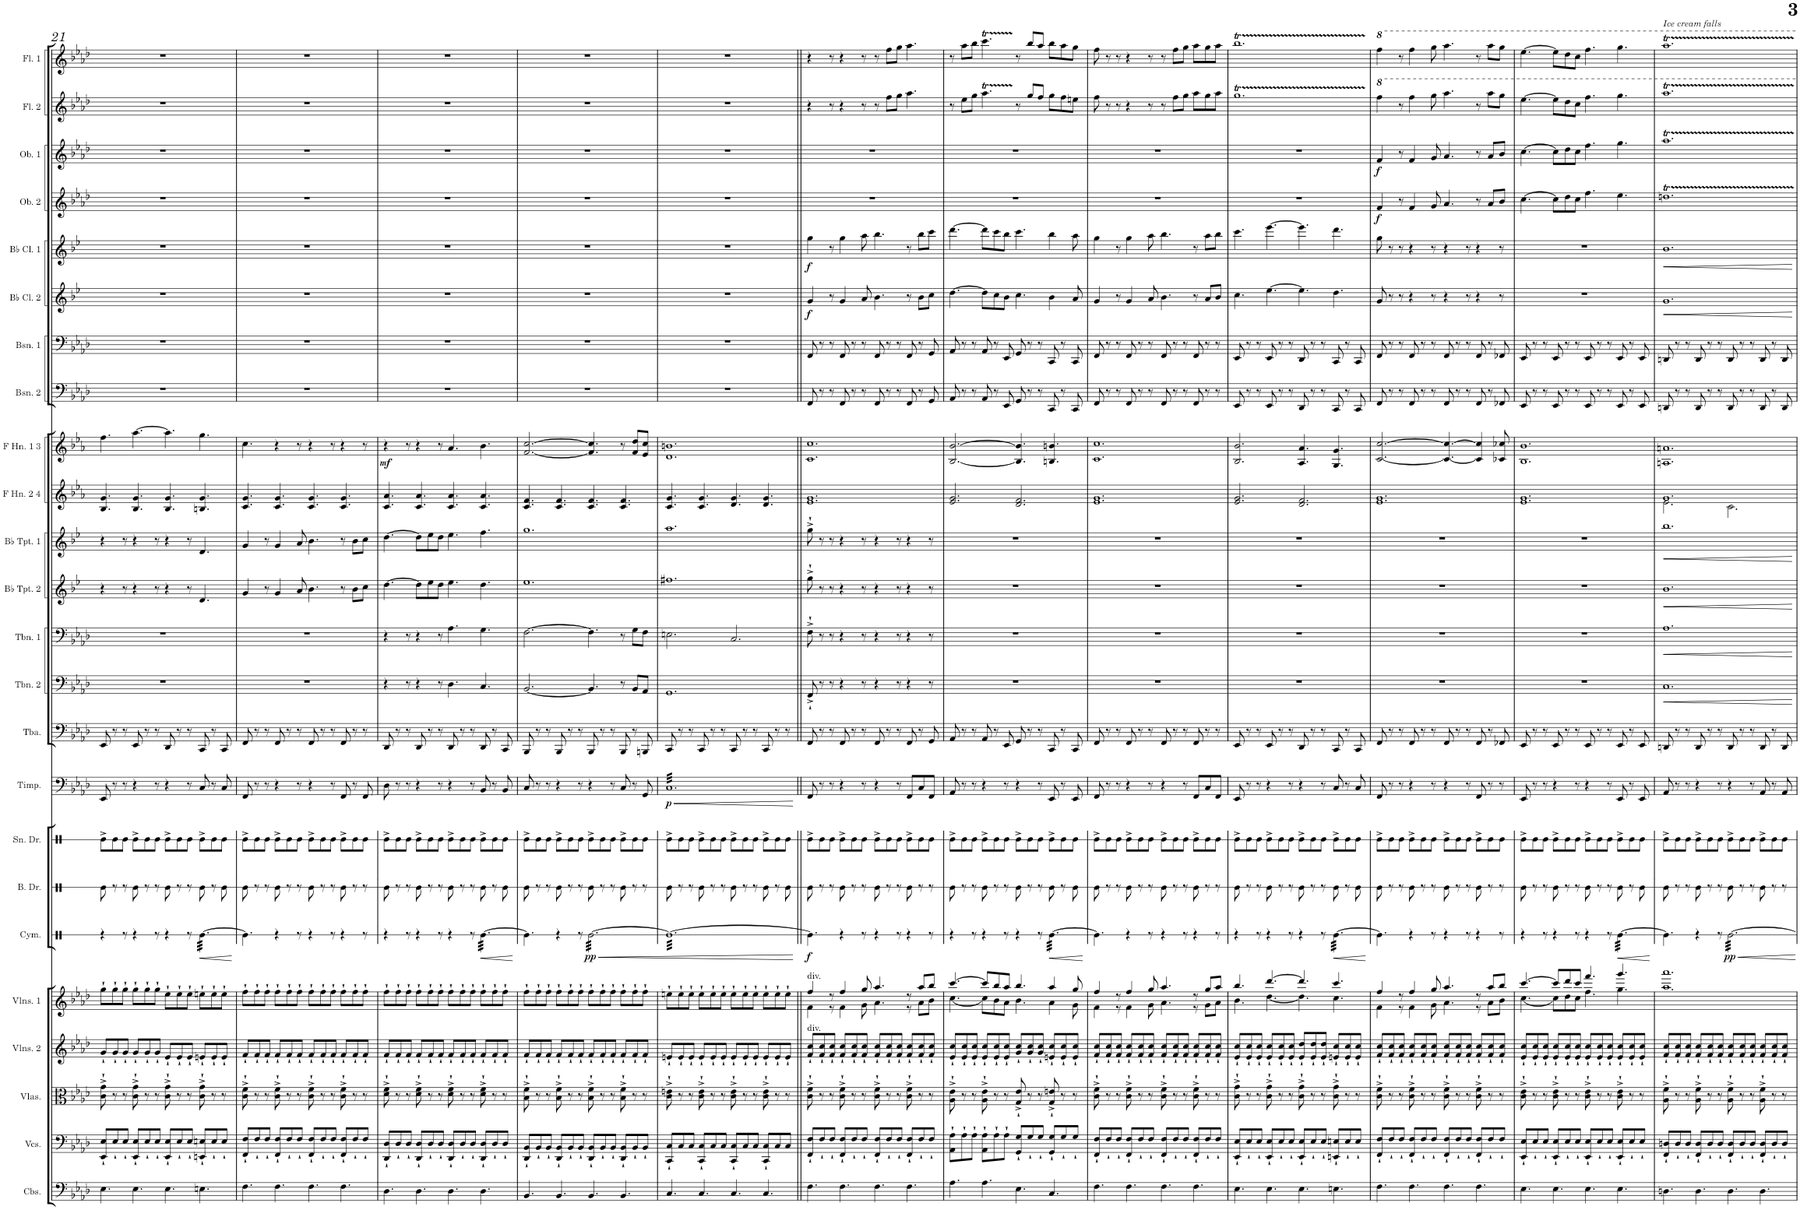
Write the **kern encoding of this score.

**kern	**kern	**kern	**kern	**kern	**kern	**dynam	**kern	**kern	**kern	**dynam	**kern	**kern	**dynam	**kern	**dynam	**kern	**dynam	**kern	**dynam	**kern	**kern	**dynam	**kern	**kern	**kern	**dynam	**kern	**dynam	**kern	**dynam	**kern	**dynam	**kern	**kern
*part24	*part23	*part22	*part21	*part20	*part19	*part19	*part18	*part17	*part16	*part16	*part15	*part14	*part14	*part13	*part13	*part12	*part12	*part11	*part11	*part10	*part9	*part9	*part8	*part7	*part6	*part6	*part5	*part5	*part4	*part4	*part3	*part3	*part2	*part1
*staff24	*staff23	*staff22	*staff21	*staff20	*staff19	*staff19	*staff18	*staff17	*staff16	*staff16	*staff15	*staff14	*staff14	*staff13	*staff13	*staff12	*staff12	*staff11	*staff11	*staff10	*staff9	*staff9	*staff8	*staff7	*staff6	*staff6	*staff5	*staff5	*staff4	*staff4	*staff3	*staff3	*staff2	*staff1
*I"Contrabasses	*I"Violoncellos	*I"Violas	*I"Violins 2	*I"Violins 1	*I"Cymbal	*	*I"Bass Drum	*I"Snare Drum	*I"Timpani	*	*I"Tuba	*I"Trombone 2	*	*I"Trombone 1	*	*I"Bb Trumpet 2	*	*I"Bb Trumpet 1	*	*I"F Horn 2 &amp; 4	*I"F Horn 1 &amp; 3	*	*I"Bassoon 2	*I"Bassoon 1	*I"Bb Clarinet 2	*	*I"Bb Clarinet 1	*	*I"Oboe 2	*	*I"Oboe 1	*	*I"Flute 2	*I"Flute 1
*I'Cbs.	*I'Vcs.	*I'Vlas.	*I'Vlns. 2	*I'Vlns. 1	*I'Cym.	*	*I'B. Dr.	*I'Sn. Dr.	*I'Timp.	*	*I'Tba.	*I'Tbn. 2	*	*I'Tbn. 1	*	*I'Bb Tpt. 2	*	*I'Bb Tpt. 1	*	*I'F Hn. 2 4	*I'F Hn. 1 3	*	*I'Bsn. 2	*I'Bsn. 1	*I'Bb Cl. 2	*	*I'Bb Cl. 1	*	*I'Ob. 2	*	*I'Ob. 1	*	*I'Fl. 2	*I'Fl. 1
!!LO:PB:g=z
*clefF4	*clefF4	*clefC3	*clefG2	*clefG2	*clefX	*	*clefX	*clefX	*clefF4	*	*clefF4	*clefF4	*	*clefF4	*	*clefG2	*	*clefG2	*	*clefG2	*clefG2	*	*clefF4	*clefF4	*clefG2	*	*clefG2	*	*clefG2	*	*clefG2	*	*clefG2	*clefG2
*Trd7c12	*	*	*	*	*	*	*	*	*	*	*	*	*	*	*	*Trd1c2	*	*Trd1c2	*	*Trd4c7	*Trd4c7	*	*	*	*Trd1c2	*	*Trd1c2	*	*	*	*	*	*	*
*k[b-e-a-d-]	*k[b-e-a-d-]	*k[b-e-a-d-]	*k[b-e-a-d-]	*k[b-e-a-d-]	*k[]	*	*k[]	*k[]	*k[b-e-a-d-]	*	*k[b-e-a-d-]	*k[b-e-a-d-]	*	*k[b-e-a-d-]	*	*k[b-e-]	*	*k[b-e-]	*	*k[b-e-a-]	*k[b-e-a-]	*	*k[b-e-a-d-]	*k[b-e-a-d-]	*k[b-e-]	*	*k[b-e-]	*	*k[b-e-a-d-]	*	*k[b-e-a-d-]	*	*k[b-e-a-d-]	*k[b-e-a-d-]
*M12/8	*M12/8	*M12/8	*M12/8	*M12/8	*M12/8	*	*M12/8	*M12/8	*M12/8	*	*M12/8	*M12/8	*	*M12/8	*	*M12/8	*	*M12/8	*	*M12/8	*M12/8	*	*M12/8	*M12/8	*M12/8	*	*M12/8	*	*M12/8	*	*M12/8	*	*M12/8	*M12/8
=21	=21	=21	=21	=21	=21	=21	=21	=21	=21	=21	=21	=21	=21	=21	=21	=21	=21	=21	=21	=21	=21	=21	=21	=21	=21	=21	=21	=21	=21	=21	=21	=21	=21	=21
4.E-\	8EE-/` 8E-/`L	8c\^` 8g\^`	8g`/L	8gg`\L	4r	.	8Re\	8Re^\L	8EE-/	.	8EE-/	1.r	.	1.r	.	4r	.	4r	.	4.B-/ 4.g/	4.ff\	.	1.r	1.r	1.r	.	1.r	.	1.r	.	1.r	.	1.r	1.r
.	8E-`/	8r	8g`/	8gg`\	.	.	8r	8Re\	8r	.	8r	.	.	.	.	.	.	.	.	.	.	.	.	.	.	.	.	.	.	.	.	.	.	.
.	8E-`/J	8r	8g`/J	8gg`\J	8r	.	8r	8Re\J	8r	.	8r	.	.	.	.	8r	.	8r	.	.	.	.	.	.	.	.	.	.	.	.	.	.	.	.
4.E-\	8EE-/` 8E-/`L	8c\^` 8g\^`	8g`/L	8gg`\L	4r	.	8Re\	8Re^\L	4r	.	8EE-/	.	.	.	.	4r	.	4r	.	4.B-/ 4.g/	[4.aa-\	.	.	.	.	.	.	.	.	.	.	.	.	.
.	8E-`/	8r	8g`/	8gg`\	.	.	8r	8Re\	.	.	8r	.	.	.	.	.	.	.	.	.	.	.	.	.	.	.	.	.	.	.	.	.	.	.
.	8E-`/J	8r	8g`/J	8gg`\J	8r	.	8r	8Re\J	8r	.	8r	.	.	.	.	8r	.	8r	.	.	.	.	.	.	.	.	.	.	.	.	.	.	.	.
4.E-\	8EE-/` 8E-/`L	8c\^` 8g\^`	8e-`/L	8ee-`\L	4r	.	8Re\	8Re^\L	4r	.	8DD-/	.	.	.	.	4r	.	4r	.	4.B-/ 4.g/	4.aa-\]	.	.	.	.	.	.	.	.	.	.	.	.	.
.	8E-`/	8r	8e-`/	8ee-`\	.	.	8r	8Re\	.	.	8r	.	.	.	.	.	.	.	.	.	.	.	.	.	.	.	.	.	.	.	.	.	.	.
.	8E-`/J	8r	8e-`/J	8ee-`\J	8r	.	8r	8Re\J	8r	.	8r	.	.	.	.	8r	.	8r	.	.	.	.	.	.	.	.	.	.	.	.	.	.	.	.
!	!	!	!	!	!	!LO:HP:b	!	!	!	!	!	!	!	!	!	!	!	!	!	!	!	!	!	!	!	!	!	!	!	!	!	!	!	!
*	*	*	*	*	*tremolo	*	*	*	*	*	*	*	*	*	*	*	*	*	*	*	*	*	*	*	*	*	*	*	*	*	*	*	*	*
4.En\	8EEn/` 8En/`L	8c\^` 8g\^`	8en`/L	8een`\L	[32Re\LLL	<	8Re\	8Re^\L	8C/	.	8CC/	.	.	.	.	4.d/	.	4.d/	.	4.Bn/ 4.g/	4.gg\	.	.	.	.	.	.	.	.	.	.	.	.	.
.	.	.	.	.	32Re\	.	.	.	.	.	.	.	.	.	.	.	.	.	.	.	.	.	.	.	.	.	.	.	.	.	.	.	.	.
.	.	.	.	.	32Re\	.	.	.	.	.	.	.	.	.	.	.	.	.	.	.	.	.	.	.	.	.	.	.	.	.	.	.	.	.
.	.	.	.	.	32Re\	.	.	.	.	.	.	.	.	.	.	.	.	.	.	.	.	.	.	.	.	.	.	.	.	.	.	.	.	.
.	8E`/	8r	8e`/	8ee`\	32Re\	.	8r	8Re\	8r	.	8r	.	.	.	.	.	.	.	.	.	.	.	.	.	.	.	.	.	.	.	.	.	.	.
.	.	.	.	.	32Re\	.	.	.	.	.	.	.	.	.	.	.	.	.	.	.	.	.	.	.	.	.	.	.	.	.	.	.	.	.
.	.	.	.	.	32Re\	.	.	.	.	.	.	.	.	.	.	.	.	.	.	.	.	.	.	.	.	.	.	.	.	.	.	.	.	.
.	.	.	.	.	32Re\	.	.	.	.	.	.	.	.	.	.	.	.	.	.	.	.	.	.	.	.	.	.	.	.	.	.	.	.	.
.	8E`/J	8r	8e`/J	8ee`\J	32Re\	.	8Re\	8Re\J	8C/	.	8CC/	.	.	.	.	.	.	.	.	.	.	.	.	.	.	.	.	.	.	.	.	.	.	.
.	.	.	.	.	32Re\	.	.	.	.	.	.	.	.	.	.	.	.	.	.	.	.	.	.	.	.	.	.	.	.	.	.	.	.	.
.	.	.	.	.	32Re\	.	.	.	.	.	.	.	.	.	.	.	.	.	.	.	.	.	.	.	.	.	.	.	.	.	.	.	.	.
.	.	.	.	.	32Re\JJJ	.	.	.	.	.	.	.	.	.	.	.	.	.	.	.	.	.	.	.	.	.	.	.	.	.	.	.	.	.
*	*	*	*	*	*Xtremolo	*	*	*	*	*	*	*	*	*	*	*	*	*	*	*	*	*	*	*	*	*	*	*	*	*	*	*	*	*
.	.	.	.	.	.	[	.	.	.	.	.	.	.	.	.	.	.	.	.	.	.	.	.	.	.	.	.	.	.	.	.	.	.	.
=22	=22	=22	=22	=22	=22	=22	=22	=22	=22	=22	=22	=22	=22	=22	=22	=22	=22	=22	=22	=22	=22	=22	=22	=22	=22	=22	=22	=22	=22	=22	=22	=22	=22	=22
4.F\	8FF/` 8F/`L	8c\^` 8f\^`	8f`/L	8ff`\L	4.Re\]	.	8Re\	8Re^\L	8FF/	.	8FF/	1.r	.	1.r	.	4g/	.	4g/	.	4.c/ 4.g/	4.cc\	.	1.r	1.r	1.r	.	1.r	.	1.r	.	1.r	.	1.r	1.r
.	8F`/	8r	8f`/	8ff`\	.	.	8r	8Re\	8r	.	8r	.	.	.	.	.	.	.	.	.	.	.	.	.	.	.	.	.	.	.	.	.	.	.
.	8F`/J	8r	8f`/J	8ff`\J	.	.	8r	8Re\J	8r	.	8r	.	.	.	.	8r	.	8r	.	.	.	.	.	.	.	.	.	.	.	.	.	.	.	.
4.F\	8FF/` 8F/`L	8c\^` 8f\^`	8f`/L	8ff`\L	4r	.	8Re\	8Re^\L	4r	.	8FF/	.	.	.	.	4g/	.	4g/	.	4.c/ 4.g/	4r	.	.	.	.	.	.	.	.	.	.	.	.	.
.	8F`/	8r	8f`/	8ff`\	.	.	8r	8Re\	.	.	8r	.	.	.	.	.	.	.	.	.	.	.	.	.	.	.	.	.	.	.	.	.	.	.
.	8F`/J	8r	8f`/J	8ff`\J	8r	.	8r	8Re\J	8r	.	8r	.	.	.	.	8a/	.	8a/	.	.	8r	.	.	.	.	.	.	.	.	.	.	.	.	.
4.F\	8FF/` 8F/`L	8c\^` 8f\^`	8f`/L	8ff`\L	4r	.	8Re\	8Re^\L	4r	.	8FF/	.	.	.	.	4.b-\	.	4.b-\	.	4.c/ 4.g/	4r	.	.	.	.	.	.	.	.	.	.	.	.	.
.	8F`/	8r	8f`/	8ff`\	.	.	8r	8Re\	.	.	8r	.	.	.	.	.	.	.	.	.	.	.	.	.	.	.	.	.	.	.	.	.	.	.
.	8F`/J	8r	8f`/J	8ff`\J	8r	.	8r	8Re\J	8r	.	8r	.	.	.	.	.	.	.	.	.	8r	.	.	.	.	.	.	.	.	.	.	.	.	.
4.F\	8FF/` 8F/`L	8c\^` 8f\^`	8f`/L	8ff`\L	4r	.	8Re\	8Re^\L	8FF/	.	8FF/	.	.	.	.	8r	.	8r	.	4.c/ 4.g/	4r	.	.	.	.	.	.	.	.	.	.	.	.	.
.	8F`/	8r	8f`/	8ff`\	.	.	8r	8Re\	8r	.	8r	.	.	.	.	8b-\L	.	8b-\L	.	.	.	.	.	.	.	.	.	.	.	.	.	.	.	.
.	8F`/J	8r	8f`/J	8ff`\J	8r	.	8r	8Re\J	8FF/	.	8r	.	.	.	.	8cc\J	.	8cc\J	.	.	8r	.	.	.	.	.	.	.	.	.	.	.	.	.
=23	=23	=23	=23	=23	=23	=23	=23	=23	=23	=23	=23	=23	=23	=23	=23	=23	=23	=23	=23	=23	=23	=23	=23	=23	=23	=23	=23	=23	=23	=23	=23	=23	=23	=23
!	!	!	!	!	!	!	!	!	!	!	!	!	!	!	!	!	!	!	!	!	!	!LO:DY:b	!	!	!	!	!	!	!	!	!	!	!	!
4.D-\	8DD-/` 8D-/`L	8d-\^` 8f\^`	8f`/L	8ff`\L	4r	.	8Re\	8Re^\L	8D-\	.	8DD-/	4r	.	4r	.	[4.dd\	.	[4.dd\	.	4.c/ 4.a-/	4r	mf	1.r	1.r	1.r	.	1.r	.	1.r	.	1.r	.	1.r	1.r
.	8D-`/	8r	8f`/	8ff`\	.	.	8r	8Re\	8r	.	8r	.	.	.	.	.	.	.	.	.	.	.	.	.	.	.	.	.	.	.	.	.	.	.
.	8D-`/J	8r	8f`/J	8ff`\J	8r	.	8r	8Re\J	8r	.	8r	8r	.	8r	.	.	.	.	.	.	8r	.	.	.	.	.	.	.	.	.	.	.	.	.
4.D-\	8DD-/` 8D-/`L	8d-\^` 8f\^`	8f`/L	8ff`\L	4r	.	8Re\	8Re^\L	4r	.	8DD-/	4r	.	4r	.	8dd\L]	.	8dd\L]	.	4.c/ 4.a-/	4r	.	.	.	.	.	.	.	.	.	.	.	.	.
.	8D-`/	8r	8f`/	8ff`\	.	.	8r	8Re\	.	.	8r	.	.	.	.	8ee-\	.	8ee-\	.	.	.	.	.	.	.	.	.	.	.	.	.	.	.	.
.	8D-`/J	8r	8f`/J	8ff`\J	8r	.	8r	8Re\J	8r	.	8r	8r	.	8r	.	8dd\J	.	8dd\J	.	.	8r	.	.	.	.	.	.	.	.	.	.	.	.	.
4.D-\	8DD-/` 8D-/`L	8d-\^` 8f\^`	8f`/L	8ff`\L	4r	.	8Re\	8Re^\L	4r	.	8DD-/	4.D-\	.	4.A-\	.	4.ee-\	.	4.ee-\	.	4.c/ 4.a-/	4.a-/	.	.	.	.	.	.	.	.	.	.	.	.	.
.	8D-`/	8r	8f`/	8ff`\	.	.	8r	8Re\	.	.	8r	.	.	.	.	.	.	.	.	.	.	.	.	.	.	.	.	.	.	.	.	.	.	.
.	8D-`/J	8r	8f`/J	8ff`\J	8r	.	8r	8Re\J	8r	.	8r	.	.	.	.	.	.	.	.	.	.	.	.	.	.	.	.	.	.	.	.	.	.	.
!	!	!	!	!	!	!LO:HP:b	!	!	!	!	!	!	!	!	!	!	!	!	!	!	!	!	!	!	!	!	!	!	!	!	!	!	!	!
*	*	*	*	*	*tremolo	*	*	*	*	*	*	*	*	*	*	*	*	*	*	*	*	*	*	*	*	*	*	*	*	*	*	*	*	*
4.D-\	8DD-/` 8D-/`L	8d-\^` 8f\^`	8f`/L	8ff`\L	[32Re\LLL	<	8Re\	8Re^\L	8BB-/	.	8DD-/	4.C/	.	4.G\	.	4.dd\	.	4.ff\	.	4.c/ 4.a-/	4.b-\	.	.	.	.	.	.	.	.	.	.	.	.	.
.	.	.	.	.	32Re\	.	.	.	.	.	.	.	.	.	.	.	.	.	.	.	.	.	.	.	.	.	.	.	.	.	.	.	.	.
.	.	.	.	.	32Re\	.	.	.	.	.	.	.	.	.	.	.	.	.	.	.	.	.	.	.	.	.	.	.	.	.	.	.	.	.
.	.	.	.	.	32Re\	.	.	.	.	.	.	.	.	.	.	.	.	.	.	.	.	.	.	.	.	.	.	.	.	.	.	.	.	.
.	8D-`/	8r	8f`/	8ff`\	32Re\	.	8r	8Re\	8r	.	8r	.	.	.	.	.	.	.	.	.	.	.	.	.	.	.	.	.	.	.	.	.	.	.
.	.	.	.	.	32Re\	.	.	.	.	.	.	.	.	.	.	.	.	.	.	.	.	.	.	.	.	.	.	.	.	.	.	.	.	.
.	.	.	.	.	32Re\	.	.	.	.	.	.	.	.	.	.	.	.	.	.	.	.	.	.	.	.	.	.	.	.	.	.	.	.	.
.	.	.	.	.	32Re\	.	.	.	.	.	.	.	.	.	.	.	.	.	.	.	.	.	.	.	.	.	.	.	.	.	.	.	.	.
.	8D-`/J	8r	8f`/J	8ff`\J	32Re\	.	8Re\	8Re\J	8BB-/	.	8CC/	.	.	.	.	.	.	.	.	.	.	.	.	.	.	.	.	.	.	.	.	.	.	.
.	.	.	.	.	32Re\	.	.	.	.	.	.	.	.	.	.	.	.	.	.	.	.	.	.	.	.	.	.	.	.	.	.	.	.	.
.	.	.	.	.	32Re\	.	.	.	.	.	.	.	.	.	.	.	.	.	.	.	.	.	.	.	.	.	.	.	.	.	.	.	.	.
.	.	.	.	.	32Re\JJJ	.	.	.	.	.	.	.	.	.	.	.	.	.	.	.	.	.	.	.	.	.	.	.	.	.	.	.	.	.
*	*	*	*	*	*Xtremolo	*	*	*	*	*	*	*	*	*	*	*	*	*	*	*	*	*	*	*	*	*	*	*	*	*	*	*	*	*
.	.	.	.	.	.	[	.	.	.	.	.	.	.	.	.	.	.	.	.	.	.	.	.	.	.	.	.	.	.	.	.	.	.	.
=24	=24	=24	=24	=24	=24	=24	=24	=24	=24	=24	=24	=24	=24	=24	=24	=24	=24	=24	=24	=24	=24	=24	=24	=24	=24	=24	=24	=24	=24	=24	=24	=24	=24	=24
4.BB-/	8DD-/` 8BB-/`L	8B-\^` 8f\^`	8f`/L	8ff`\L	4.Re\]	.	8Re\	8Re^\L	8C/	.	8BBB-/	[2.BB-/	.	[2.F\	.	1.ee-	.	1.gg	.	4.c/ 4.f/	[2.f/ [2.cc/	.	1.r	1.r	1.r	.	1.r	.	1.r	.	1.r	.	1.r	1.r
.	8BB-`/	8r	8f`/	8ff`\	.	.	8r	8Re\	8r	.	8r	.	.	.	.	.	.	.	.	.	.	.	.	.	.	.	.	.	.	.	.	.	.	.
.	8BB-`/J	8r	8f`/J	8ff`\J	.	.	8r	8Re\J	8r	.	8r	.	.	.	.	.	.	.	.	.	.	.	.	.	.	.	.	.	.	.	.	.	.	.
4.BB-/	8DD-/` 8BB-/`L	8B-\^` 8f\^`	8f`/L	8ff`\L	4r	.	8Re\	8Re^\L	4r	.	8BBB-/	.	.	.	.	.	.	.	.	4.c/ 4.f/	.	.	.	.	.	.	.	.	.	.	.	.	.	.
.	8BB-`/	8r	8f`/	8ff`\	.	.	8r	8Re\	.	.	8r	.	.	.	.	.	.	.	.	.	.	.	.	.	.	.	.	.	.	.	.	.	.	.
.	8BB-`/J	8r	8f`/J	8ff`\J	8r	.	8r	8Re\J	8r	.	8r	.	.	.	.	.	.	.	.	.	.	.	.	.	.	.	.	.	.	.	.	.	.	.
!	!	!	!	!	!	!LO:HP:b	!	!	!	!	!	!	!	!	!	!	!	!	!	!	!	!	!	!	!	!	!	!	!	!	!	!	!	!
!	!	!	!	!	!	!LO:DY:n=1:b	!	!	!	!	!	!	!	!	!	!	!	!	!	!	!	!	!	!	!	!	!	!	!	!	!	!	!	!
*	*	*	*	*	*tremolo	*	*	*	*	*	*	*	*	*	*	*	*	*	*	*	*	*	*	*	*	*	*	*	*	*	*	*	*	*
4.BB-/	8DD-/` 8BB-/`L	8B-\^` 8f\^`	8f`/L	8ff`\L	[32Re\LLL	< pp	8Re\	8Re^\L	4r	.	8BBB-/	4.BB-/]	.	4.F\]	.	.	.	.	.	4.c/ 4.f/	4.f/] 4.cc/]	.	.	.	.	.	.	.	.	.	.	.	.	.
.	.	.	.	.	32Re\	.	.	.	.	.	.	.	.	.	.	.	.	.	.	.	.	.	.	.	.	.	.	.	.	.	.	.	.	.
.	.	.	.	.	32Re\	.	.	.	.	.	.	.	.	.	.	.	.	.	.	.	.	.	.	.	.	.	.	.	.	.	.	.	.	.
.	.	.	.	.	32Re\	.	.	.	.	.	.	.	.	.	.	.	.	.	.	.	.	.	.	.	.	.	.	.	.	.	.	.	.	.
.	8BB-`/	8r	8f`/	8ff`\	32Re\	.	8r	8Re\	.	.	8r	.	.	.	.	.	.	.	.	.	.	.	.	.	.	.	.	.	.	.	.	.	.	.
.	.	.	.	.	32Re\	.	.	.	.	.	.	.	.	.	.	.	.	.	.	.	.	.	.	.	.	.	.	.	.	.	.	.	.	.
.	.	.	.	.	32Re\	.	.	.	.	.	.	.	.	.	.	.	.	.	.	.	.	.	.	.	.	.	.	.	.	.	.	.	.	.
.	.	.	.	.	32Re\	.	.	.	.	.	.	.	.	.	.	.	.	.	.	.	.	.	.	.	.	.	.	.	.	.	.	.	.	.
.	8BB-`/J	8r	8f`/J	8ff`\J	32Re\	.	8r	8Re\J	8r	.	8r	.	.	.	.	.	.	.	.	.	.	.	.	.	.	.	.	.	.	.	.	.	.	.
.	.	.	.	.	32Re\	.	.	.	.	.	.	.	.	.	.	.	.	.	.	.	.	.	.	.	.	.	.	.	.	.	.	.	.	.
.	.	.	.	.	32Re\	.	.	.	.	.	.	.	.	.	.	.	.	.	.	.	.	.	.	.	.	.	.	.	.	.	.	.	.	.
.	.	.	.	.	32Re\	.	.	.	.	.	.	.	.	.	.	.	.	.	.	.	.	.	.	.	.	.	.	.	.	.	.	.	.	.
4.BB-/	8DD-/` 8BB-/`L	8B-\^` 8f\^`	8f`/L	8ff`\L	32Re\	.	8Re\	8Re^\L	8C/	.	8BBB-/	8r	.	8r	.	.	.	.	.	4.c/ 4.f/	8r	.	.	.	.	.	.	.	.	.	.	.	.	.
.	.	.	.	.	32Re\	.	.	.	.	.	.	.	.	.	.	.	.	.	.	.	.	.	.	.	.	.	.	.	.	.	.	.	.	.
.	.	.	.	.	32Re\	.	.	.	.	.	.	.	.	.	.	.	.	.	.	.	.	.	.	.	.	.	.	.	.	.	.	.	.	.
.	.	.	.	.	32Re\	.	.	.	.	.	.	.	.	.	.	.	.	.	.	.	.	.	.	.	.	.	.	.	.	.	.	.	.	.
.	8BB-`/	8r	8f`/	8ff`\	32Re\	.	8r	8Re\	8r	.	8r	8BB-/L	.	8G\L	.	.	.	.	.	.	8f/ 8dd/L	.	.	.	.	.	.	.	.	.	.	.	.	.
.	.	.	.	.	32Re\	.	.	.	.	.	.	.	.	.	.	.	.	.	.	.	.	.	.	.	.	.	.	.	.	.	.	.	.	.
.	.	.	.	.	32Re\	.	.	.	.	.	.	.	.	.	.	.	.	.	.	.	.	.	.	.	.	.	.	.	.	.	.	.	.	.
.	.	.	.	.	32Re\	.	.	.	.	.	.	.	.	.	.	.	.	.	.	.	.	.	.	.	.	.	.	.	.	.	.	.	.	.
.	8BB-`/J	8r	8f`/J	8ff`\J	32Re\	.	8r	8Re\J	8GG/	.	8BBBn/	8AA-/J	.	8F\J	.	.	.	.	.	.	8e-/ 8cc/J	.	.	.	.	.	.	.	.	.	.	.	.	.
.	.	.	.	.	32Re\	.	.	.	.	.	.	.	.	.	.	.	.	.	.	.	.	.	.	.	.	.	.	.	.	.	.	.	.	.
.	.	.	.	.	32Re\	.	.	.	.	.	.	.	.	.	.	.	.	.	.	.	.	.	.	.	.	.	.	.	.	.	.	.	.	.
.	.	.	.	.	32Re\JJJ	.	.	.	.	.	.	.	.	.	.	.	.	.	.	.	.	.	.	.	.	.	.	.	.	.	.	.	.	.
=25	=25	=25	=25	=25	=25	=25	=25	=25	=25	=25	=25	=25	=25	=25	=25	=25	=25	=25	=25	=25	=25	=25	=25	=25	=25	=25	=25	=25	=25	=25	=25	=25	=25	=25
!	!	!	!	!	!	!	!	!	!	!LO:HP:b	!	!	!	!	!	!	!	!	!	!	!	!	!	!	!	!	!	!	!	!	!	!	!	!
!	!	!	!	!	!	!	!	!	!	!LO:DY:n=1:b	!	!	!	!	!	!	!	!	!	!	!	!	!	!	!	!	!	!	!	!	!	!	!	!
*	*	*	*	*	*	*	*	*	*tremolo	*	*	*	*	*	*	*	*	*	*	*	*	*	*	*	*	*	*	*	*	*	*	*	*	*
4.C/	8CC/` 8C/`L	8c\^` 8en\^`	8en`/L	8een`\L	32ReLLL	.	8Re\	8Re^\L	32CLLL	< p	8CC/	1.GG	.	2.En\	.	1.ff#X	.	1.aa	.	4.c/ 4.g/	1.d 1.bn	.	1.r	1.r	1.r	.	1.r	.	1.r	.	1.r	.	1.r	1.r
.	.	.	.	.	32Re	.	.	.	32C	.	.	.	.	.	.	.	.	.	.	.	.	.	.	.	.	.	.	.	.	.	.	.	.	.
.	.	.	.	.	32Re	.	.	.	32C	.	.	.	.	.	.	.	.	.	.	.	.	.	.	.	.	.	.	.	.	.	.	.	.	.
.	.	.	.	.	32Re	.	.	.	32C	.	.	.	.	.	.	.	.	.	.	.	.	.	.	.	.	.	.	.	.	.	.	.	.	.
.	8C/	8r	8e`/	8ee`\	32Re	.	8r	8Re\	32C	.	8r	.	.	.	.	.	.	.	.	.	.	.	.	.	.	.	.	.	.	.	.	.	.	.
.	.	.	.	.	32Re	.	.	.	32C	.	.	.	.	.	.	.	.	.	.	.	.	.	.	.	.	.	.	.	.	.	.	.	.	.
.	.	.	.	.	32Re	.	.	.	32C	.	.	.	.	.	.	.	.	.	.	.	.	.	.	.	.	.	.	.	.	.	.	.	.	.
.	.	.	.	.	32Re	.	.	.	32C	.	.	.	.	.	.	.	.	.	.	.	.	.	.	.	.	.	.	.	.	.	.	.	.	.
.	8C/J	8r	8e`/J	8ee`\J	32Re	.	8r	8Re\J	32C	.	8r	.	.	.	.	.	.	.	.	.	.	.	.	.	.	.	.	.	.	.	.	.	.	.
.	.	.	.	.	32Re	.	.	.	32C	.	.	.	.	.	.	.	.	.	.	.	.	.	.	.	.	.	.	.	.	.	.	.	.	.
.	.	.	.	.	32Re	.	.	.	32C	.	.	.	.	.	.	.	.	.	.	.	.	.	.	.	.	.	.	.	.	.	.	.	.	.
.	.	.	.	.	32Re	.	.	.	32C	.	.	.	.	.	.	.	.	.	.	.	.	.	.	.	.	.	.	.	.	.	.	.	.	.
4.C/	8CC/` 8C/`L	8c\^` 8e\^`	8e`/L	8ee`\L	32Re	.	8Re\	8Re^\L	32C	.	8CC/	.	.	.	.	.	.	.	.	4.c/ 4.g/	.	.	.	.	.	.	.	.	.	.	.	.	.	.
.	.	.	.	.	32Re	.	.	.	32C	.	.	.	.	.	.	.	.	.	.	.	.	.	.	.	.	.	.	.	.	.	.	.	.	.
.	.	.	.	.	32Re	.	.	.	32C	.	.	.	.	.	.	.	.	.	.	.	.	.	.	.	.	.	.	.	.	.	.	.	.	.
.	.	.	.	.	32Re	.	.	.	32C	.	.	.	.	.	.	.	.	.	.	.	.	.	.	.	.	.	.	.	.	.	.	.	.	.
.	8C/	8r	8e`/	8ee`\	32Re	.	8r	8Re\	32C	.	8r	.	.	.	.	.	.	.	.	.	.	.	.	.	.	.	.	.	.	.	.	.	.	.
.	.	.	.	.	32Re	.	.	.	32C	.	.	.	.	.	.	.	.	.	.	.	.	.	.	.	.	.	.	.	.	.	.	.	.	.
.	.	.	.	.	32Re	.	.	.	32C	.	.	.	.	.	.	.	.	.	.	.	.	.	.	.	.	.	.	.	.	.	.	.	.	.
.	.	.	.	.	32Re	.	.	.	32C	.	.	.	.	.	.	.	.	.	.	.	.	.	.	.	.	.	.	.	.	.	.	.	.	.
.	8C/J	8r	8e`/J	8ee`\J	32Re	.	8r	8Re\J	32C	.	8r	.	.	.	.	.	.	.	.	.	.	.	.	.	.	.	.	.	.	.	.	.	.	.
.	.	.	.	.	32Re	.	.	.	32C	.	.	.	.	.	.	.	.	.	.	.	.	.	.	.	.	.	.	.	.	.	.	.	.	.
.	.	.	.	.	32Re	.	.	.	32C	.	.	.	.	.	.	.	.	.	.	.	.	.	.	.	.	.	.	.	.	.	.	.	.	.
.	.	.	.	.	32Re	.	.	.	32C	.	.	.	.	.	.	.	.	.	.	.	.	.	.	.	.	.	.	.	.	.	.	.	.	.
4.C/	8CC/` 8C/`L	8c\^` 8e\^`	8e`/L	8ee`\L	32Re	.	8Re\	8Re^\L	32C	.	8CC/	.	.	2.C/	.	.	.	.	.	4.d/ 4.g/	.	.	.	.	.	.	.	.	.	.	.	.	.	.
.	.	.	.	.	32Re	.	.	.	32C	.	.	.	.	.	.	.	.	.	.	.	.	.	.	.	.	.	.	.	.	.	.	.	.	.
.	.	.	.	.	32Re	.	.	.	32C	.	.	.	.	.	.	.	.	.	.	.	.	.	.	.	.	.	.	.	.	.	.	.	.	.
.	.	.	.	.	32Re	.	.	.	32C	.	.	.	.	.	.	.	.	.	.	.	.	.	.	.	.	.	.	.	.	.	.	.	.	.
.	8C/	8r	8e`/	8ee`\	32Re	.	8r	8Re\	32C	.	8r	.	.	.	.	.	.	.	.	.	.	.	.	.	.	.	.	.	.	.	.	.	.	.
.	.	.	.	.	32Re	.	.	.	32C	.	.	.	.	.	.	.	.	.	.	.	.	.	.	.	.	.	.	.	.	.	.	.	.	.
.	.	.	.	.	32Re	.	.	.	32C	.	.	.	.	.	.	.	.	.	.	.	.	.	.	.	.	.	.	.	.	.	.	.	.	.
.	.	.	.	.	32Re	.	.	.	32C	.	.	.	.	.	.	.	.	.	.	.	.	.	.	.	.	.	.	.	.	.	.	.	.	.
.	8C/J	8r	8e`/J	8ee`\J	32Re	.	8r	8Re\J	32C	.	8r	.	.	.	.	.	.	.	.	.	.	.	.	.	.	.	.	.	.	.	.	.	.	.
.	.	.	.	.	32Re	.	.	.	32C	.	.	.	.	.	.	.	.	.	.	.	.	.	.	.	.	.	.	.	.	.	.	.	.	.
.	.	.	.	.	32Re	.	.	.	32C	.	.	.	.	.	.	.	.	.	.	.	.	.	.	.	.	.	.	.	.	.	.	.	.	.
.	.	.	.	.	32Re	.	.	.	32C	.	.	.	.	.	.	.	.	.	.	.	.	.	.	.	.	.	.	.	.	.	.	.	.	.
4.C/	8CC/` 8C/`L	8c\^` 8e\^`	8e`/L	8ee`\L	32Re	.	8Re\	8Re^\L	32C	.	8CC/	.	.	.	.	.	.	.	.	4.d/ 4.g/	.	.	.	.	.	.	.	.	.	.	.	.	.	.
.	.	.	.	.	32Re	.	.	.	32C	.	.	.	.	.	.	.	.	.	.	.	.	.	.	.	.	.	.	.	.	.	.	.	.	.
.	.	.	.	.	32Re	.	.	.	32C	.	.	.	.	.	.	.	.	.	.	.	.	.	.	.	.	.	.	.	.	.	.	.	.	.
.	.	.	.	.	32Re	.	.	.	32C	.	.	.	.	.	.	.	.	.	.	.	.	.	.	.	.	.	.	.	.	.	.	.	.	.
.	8C/	8r	8e`/	8ee`\	32Re	.	8r	8Re\	32C	.	8r	.	.	.	.	.	.	.	.	.	.	.	.	.	.	.	.	.	.	.	.	.	.	.
.	.	.	.	.	32Re	.	.	.	32C	.	.	.	.	.	.	.	.	.	.	.	.	.	.	.	.	.	.	.	.	.	.	.	.	.
.	.	.	.	.	32Re	.	.	.	32C	.	.	.	.	.	.	.	.	.	.	.	.	.	.	.	.	.	.	.	.	.	.	.	.	.
.	.	.	.	.	32Re	.	.	.	32C	.	.	.	.	.	.	.	.	.	.	.	.	.	.	.	.	.	.	.	.	.	.	.	.	.
.	8C/J	8r	8e`/J	8ee`\J	32Re	.	8Re\	8Re\J	32C	.	8r	.	.	.	.	.	.	.	.	.	.	.	.	.	.	.	.	.	.	.	.	.	.	.
.	.	.	.	.	32Re	.	.	.	32C	.	.	.	.	.	.	.	.	.	.	.	.	.	.	.	.	.	.	.	.	.	.	.	.	.
.	.	.	.	.	32Re	.	.	.	32C	.	.	.	.	.	.	.	.	.	.	.	.	.	.	.	.	.	.	.	.	.	.	.	.	.
.	.	.	.	.	32ReJJJ	.	.	.	32CJJJ	.	.	.	.	.	.	.	.	.	.	.	.	.	.	.	.	.	.	.	.	.	.	.	.	.
*	*	*	*	*	*	*	*	*	*Xtremolo	*	*	*	*	*	*	*	*	*	*	*	*	*	*	*	*	*	*	*	*	*	*	*	*	*
*	*	*	*	*	*Xtremolo	*	*	*	*	*	*	*	*	*	*	*	*	*	*	*	*	*	*	*	*	*	*	*	*	*	*	*	*	*
.	.	.	.	.	.	[	.	.	.	[	.	.	.	.	.	.	.	.	.	.	.	.	.	.	.	.	.	.	.	.	.	.	.	.
=26||	=26||	=26||	=26||	=26||	=26||	=26||	=26||	=26||	=26||	=26||	=26||	=26||	=26||	=26||	=26||	=26||	=26||	=26||	=26||	=26||	=26||	=26||	=26||	=26||	=26||	=26||	=26||	=26||	=26||	=26||	=26||	=26||	=26||	=26||
*	*	*	*	*^	*	*	*	*	*	*	*	*	*	*	*	*	*	*	*	*	*	*	*	*	*	*	*	*	*	*	*	*	*	*
!	!	!	!	!LO:TX:a:t=div.	!	!	!	!	!	!	!	!	!	!	!	!	!	!	!	!	!	!	!	!	!	!	!	!	!	!	!	!	!	!	!
!	!	!	!LO:TX:a:t=div.	!	!	!	!	!	!	!	!	!	!	!	!	!	!	!	!	!	!	!	!	!	!	!	!	!	!	!	!	!	!	!	!
!	!	!	!	!	!	!	!LO:DY:b	!	!	!	!	!	!	!	!	!	!	!	!	!	!	!	!	!	!	!	!LO:DY:b	!	!LO:DY:b	!	!	!	!	!	!
4.F\	8FF/` 8F/`L	8c\^` 8f\^`	8f/` 8cc/`L	4ff/	4f\	4.Re\]	f	8Re\	8Re^\L	8FF/	.	8FF/	8FF^`/	.	8F^`\	.	8gg^`\	.	8gg^`\	.	1.e- 1.g	1.c 1.cc	.	8FF/	8FF/	4g/	f	4gg\	f	1.r	.	1.r	.	4r	4r
.	8F`/	8r	8f/` 8cc/`	.	.	.	.	8r	8Re\	8r	.	8r	8r	.	8r	.	8r	.	8r	.	.	.	.	8r	8r	.	.	.	.	.	.	.	.	.	.
.	8F`/J	8r	8f/` 8cc/`J	8r	8r	.	.	8r	8Re\J	8r	.	8r	8r	.	8r	.	8r	.	8r	.	.	.	.	8r	8r	8r	.	8r	.	.	.	.	.	8r	8r
4.F\	8FF/` 8F/`L	8c\^` 8f\^`	8f/` 8cc/`L	4ff/	4f\	4r	.	8Re\	8Re^\L	4r	.	8FF/	4r	.	4r	.	4r	.	4r	.	.	.	.	8FF/	8FF/	4g/	.	4gg\	.	.	.	.	.	4r	4r
.	8F`/	8r	8f/` 8cc/`	.	.	.	.	8r	8Re\	.	.	8r	.	.	.	.	.	.	.	.	.	.	.	8r	8r	.	.	.	.	.	.	.	.	.	.
.	8F`/J	8r	8f/` 8cc/`J	8gg/	8g\	8r	.	8r	8Re\J	8r	.	8r	8r	.	8r	.	8r	.	8r	.	.	.	.	8r	8r	8a/	.	8aa\	.	.	.	.	.	8r	8r
4.F\	8FF/` 8F/`L	8c\^` 8f\^`	8f/` 8cc/`L	4.aa-/	4.a-\	4r	.	8Re\	8Re^\L	4r	.	8FF/	4r	.	4r	.	4r	.	4r	.	.	.	.	8FF/	8FF/	4.b-\	.	4.bb-\	.	.	.	.	.	8r	8r
.	8F`/	8r	8f/` 8cc/`	.	.	.	.	8r	8Re\	.	.	8r	.	.	.	.	.	.	.	.	.	.	.	8r	8r	.	.	.	.	.	.	.	.	8ff\L	8ff\L
.	8F`/J	8r	8f/` 8cc/`J	.	.	8r	.	8r	8Re\J	8r	.	8r	8r	.	8r	.	8r	.	8r	.	.	.	.	8r	8r	.	.	.	.	.	.	.	.	8gg\J	8gg\J
4.F\	8FF/` 8F/`L	8c\^` 8f\^`	8f/` 8cc/`L	8r	8r	4r	.	8Re\	8Re^\L	8FF/L	.	8FF/	4r	.	4r	.	4r	.	4r	.	.	.	.	8FF/	8FF/	8r	.	8r	.	.	.	.	.	4.aa-\	4.aa-\
.	8F`/	8r	8f/` 8cc/`	8aa-/L	8a-\L	.	.	8r	8Re\	8C/	.	8r	.	.	.	.	.	.	.	.	.	.	.	8r	8r	8b-\L	.	8bb-\L	.	.	.	.	.	.	.
.	8F`/J	8r	8f/` 8cc/`J	8bb-/J	8b-\J	8r	.	8r	8Re\J	8FF/J	.	8GG/	8r	.	8r	.	8r	.	8r	.	.	.	.	8GG/	8GG/	8cc\J	.	8ccc\J	.	.	.	.	.	.	.
=27	=27	=27	=27	=27	=27	=27	=27	=27	=27	=27	=27	=27	=27	=27	=27	=27	=27	=27	=27	=27	=27	=27	=27	=27	=27	=27	=27	=27	=27	=27	=27	=27	=27	=27	=27
4.A-\	8AA-\` 8A-\`L	8A-\^` 8e-\^`	8e-/` 8cc/`L	[4.ccc/	[4.cc\	4r	.	8Re\	8Re^\L	8AA-/	.	8AA-/	1.r	.	1.r	.	1.r	.	1.r	.	2.e-/ 2.g/	[2.B-/ [2.b-/	.	8AA-/	8AA-/	[4.dd\	.	[4.ddd\	.	1.r	.	1.r	.	8r	8r
.	8A-`\	8r	8e-/` 8cc/`	.	.	.	.	8r	8Re\	8r	.	8r	.	.	.	.	.	.	.	.	.	.	.	8r	8r	.	.	.	.	.	.	.	.	8ee-\L	8aa-\L
.	8A-`\J	8r	8e-/` 8cc/`J	.	.	8r	.	8r	8Re\J	8r	.	8r	.	.	.	.	.	.	.	.	.	.	.	8r	8r	.	.	.	.	.	.	.	.	8gg\J	8bb-\J
4.A-\	8AA-\` 8A-\`L	8A-\^` 8e-\^`	8e-/` 8cc/`L	8ccc/L]	8cc\L]	4r	.	8Re\	8Re^\L	4r	.	8AA-/	.	.	.	.	.	.	.	.	.	.	.	8AA-/	8AA-/	8dd\L]	.	8ddd\L]	.	.	.	.	.	4.aa-T\	4.ccct\
.	8A-`\	8r	8e-/` 8cc/`	8bb-/	8b-\	.	.	8r	8Re\	.	.	8r	.	.	.	.	.	.	.	.	.	.	.	8r	8r	8cc\	.	8ccc\	.	.	.	.	.	.	.
.	8A-`\J	8r	8e-/` 8cc/`J	8aa-/J	8a-\J	8r	.	8r	8Re\J	8r	.	8EE-/	.	.	.	.	.	.	.	.	.	.	.	8EE-/	8EE-/	8b-\J	.	8bb-\J	.	.	.	.	.	.	.
4.E-\	8GG/` 8G/`L	8G/^` 8e-/^`	8g/` 8cc/`L	4.bb-/	4.b-\	4r	.	8Re\	8Re^\L	4r	.	8GG/	.	.	.	.	.	.	.	.	2.d/ 2.f/	4.B-/] 4.b-/]	.	8GG/	8GG/	4.cc\	.	4.ccc\	.	.	.	.	.	8r	8r
.	8G`/	8r	8g/` 8cc/`	.	.	.	.	8r	8Re\	.	.	8r	.	.	.	.	.	.	.	.	.	.	.	8r	8r	.	.	.	.	.	.	.	.	8gg/L	8bb-/L
.	8G`/J	8r	8g/` 8cc/`J	.	.	8r	.	8r	8Re\J	8r	.	8r	.	.	.	.	.	.	.	.	.	.	.	8r	8r	.	.	.	.	.	.	.	.	8ff/J	8aa-/J
!	!	!	!	!	!	!	!LO:HP:b	!	!	!	!	!	!	!	!	!	!	!	!	!	!	!	!	!	!	!	!	!	!	!	!	!	!	!	!
*	*	*	*	*	*	*tremolo	*	*	*	*	*	*	*	*	*	*	*	*	*	*	*	*	*	*	*	*	*	*	*	*	*	*	*	*	*
4.C/	8GG/` 8G/`L	8G/^` 8en/^`	8en/` 8cc/`L	4aa-/	4a-\	[32Re\LLL	<	8Re\	8Re^\L	8EE-/	.	8CC/	.	.	.	.	.	.	.	.	.	4.Bn/ 4.bn/	.	8CC/	8CC/	4b-\	.	4bb-\	.	.	.	.	.	8gg\L	8bb-\L
.	.	.	.	.	.	32Re\	.	.	.	.	.	.	.	.	.	.	.	.	.	.	.	.	.	.	.	.	.	.	.	.	.	.	.	.	.
.	.	.	.	.	.	32Re\	.	.	.	.	.	.	.	.	.	.	.	.	.	.	.	.	.	.	.	.	.	.	.	.	.	.	.	.	.
.	.	.	.	.	.	32Re\	.	.	.	.	.	.	.	.	.	.	.	.	.	.	.	.	.	.	.	.	.	.	.	.	.	.	.	.	.
.	8G`/	8r	8e/` 8cc/`	.	.	32Re\	.	8r	8Re\	8r	.	8r	.	.	.	.	.	.	.	.	.	.	.	8r	8r	.	.	.	.	.	.	.	.	8ff\	8aa-\
.	.	.	.	.	.	32Re\	.	.	.	.	.	.	.	.	.	.	.	.	.	.	.	.	.	.	.	.	.	.	.	.	.	.	.	.	.
.	.	.	.	.	.	32Re\	.	.	.	.	.	.	.	.	.	.	.	.	.	.	.	.	.	.	.	.	.	.	.	.	.	.	.	.	.
.	.	.	.	.	.	32Re\	.	.	.	.	.	.	.	.	.	.	.	.	.	.	.	.	.	.	.	.	.	.	.	.	.	.	.	.	.
.	8G`/J	8r	8e/` 8cc/`J	8gg/	8g\	32Re\	.	8Re\	8Re\J	8EE-/	.	8CC/	.	.	.	.	.	.	.	.	.	.	.	8CC/	8CC/	8a/	.	8aa\	.	.	.	.	.	8een\J	8gg\J
.	.	.	.	.	.	32Re\	.	.	.	.	.	.	.	.	.	.	.	.	.	.	.	.	.	.	.	.	.	.	.	.	.	.	.	.	.
.	.	.	.	.	.	32Re\	.	.	.	.	.	.	.	.	.	.	.	.	.	.	.	.	.	.	.	.	.	.	.	.	.	.	.	.	.
.	.	.	.	.	.	32Re\JJJ	.	.	.	.	.	.	.	.	.	.	.	.	.	.	.	.	.	.	.	.	.	.	.	.	.	.	.	.	.
*	*	*	*	*	*	*Xtremolo	*	*	*	*	*	*	*	*	*	*	*	*	*	*	*	*	*	*	*	*	*	*	*	*	*	*	*	*	*
*	*	*	*	*v	*v	*	*	*	*	*	*	*	*	*	*	*	*	*	*	*	*	*	*	*	*	*	*	*	*	*	*	*	*	*	*
.	.	.	.	.	.	[	.	.	.	.	.	.	.	.	.	.	.	.	.	.	.	.	.	.	.	.	.	.	.	.	.	.	.	.
=28	=28	=28	=28	=28	=28	=28	=28	=28	=28	=28	=28	=28	=28	=28	=28	=28	=28	=28	=28	=28	=28	=28	=28	=28	=28	=28	=28	=28	=28	=28	=28	=28	=28	=28
*	*	*	*	*^	*	*	*	*	*	*	*	*	*	*	*	*	*	*	*	*	*	*	*	*	*	*	*	*	*	*	*	*	*	*
4.F\	8FF/` 8F/`L	8c\^` 8f\^`	8f/` 8cc/`L	4ff/	4f\	4.Re\]	.	8Re\	8Re^\L	8FF/	.	8FF/	1.r	.	1.r	.	1.r	.	1.r	.	1.e- 1.g	1.c 1.cc	.	8FF/	8FF/	4g/	.	4gg\	.	1.r	.	1.r	.	8ff\	8ff\
.	8F`/	8r	8f/` 8cc/`	.	.	.	.	8r	8Re\	8r	.	8r	.	.	.	.	.	.	.	.	.	.	.	8r	8r	.	.	.	.	.	.	.	.	8r	8r
.	8F`/J	8r	8f/` 8cc/`J	8r	8r	.	.	8r	8Re\J	8r	.	8r	.	.	.	.	.	.	.	.	.	.	.	8r	8r	8r	.	8r	.	.	.	.	.	8r	8r
4.F\	8FF/` 8F/`L	8c\^` 8f\^`	8f/` 8cc/`L	4ff/	4f\	4r	.	8Re\	8Re^\L	4r	.	8FF/	.	.	.	.	.	.	.	.	.	.	.	8FF/	8FF/	4g/	.	4gg\	.	.	.	.	.	4r	4r
.	8F`/	8r	8f/` 8cc/`	.	.	.	.	8r	8Re\	.	.	8r	.	.	.	.	.	.	.	.	.	.	.	8r	8r	.	.	.	.	.	.	.	.	.	.
.	8F`/J	8r	8f/` 8cc/`J	8gg/	8g\	8r	.	8r	8Re\J	8r	.	8r	.	.	.	.	.	.	.	.	.	.	.	8r	8r	8a/	.	8aa\	.	.	.	.	.	8r	8r
4.F\	8FF/` 8F/`L	8c\^` 8f\^`	8f/` 8cc/`L	4.aa-/	4.a-\	4r	.	8Re\	8Re^\L	4r	.	8FF/	.	.	.	.	.	.	.	.	.	.	.	8FF/	8FF/	4.b-\	.	4.bb-\	.	.	.	.	.	8r	8r
.	8F`/	8r	8f/` 8cc/`	.	.	.	.	8r	8Re\	.	.	8r	.	.	.	.	.	.	.	.	.	.	.	8r	8r	.	.	.	.	.	.	.	.	8ff\L	8ff\L
.	8F`/J	8r	8f/` 8cc/`J	.	.	8r	.	8r	8Re\J	8r	.	8r	.	.	.	.	.	.	.	.	.	.	.	8r	8r	.	.	.	.	.	.	.	.	8gg\J	8gg\J
4.F\	8FF/` 8F/`L	8c\^` 8f\^`	8f/` 8cc/`L	8r	8r	4r	.	8Re\	8Re^\L	8FF/L	.	8FF/	.	.	.	.	.	.	.	.	.	.	.	8FF/	8FF/	8r	.	8r	.	.	.	.	.	8aa-\L	8aa-\L
.	8F`/	8r	8f/` 8cc/`	8gg/L	8g\L	.	.	8r	8Re\	8C/	.	8r	.	.	.	.	.	.	.	.	.	.	.	8r	8r	8a/L	.	8aa\L	.	.	.	.	.	8gg\	8gg\
.	8F`/J	8r	8f/` 8cc/`J	8aa-/J	8a-\J	8r	.	8r	8Re\J	8FF/J	.	8r	.	.	.	.	.	.	.	.	.	.	.	8r	8r	8b-/J	.	8bb-\J	.	.	.	.	.	8aa-\J	8aa-\J
=29	=29	=29	=29	=29	=29	=29	=29	=29	=29	=29	=29	=29	=29	=29	=29	=29	=29	=29	=29	=29	=29	=29	=29	=29	=29	=29	=29	=29	=29	=29	=29	=29	=29	=29	=29
4.E-\	8EE-/` 8E-/`L	8c\^` 8g\^`	8e-/` 8cc/`L	4.bb-/	4.b-\	4r	.	8Re\	8Re^\L	8EE-/	.	8EE-/	1.r	.	1.r	.	1.r	.	1.r	.	2.e-/ 2.g/	2.B-/ 2.b-/	.	8EE-/	8EE-/	4.cc\	.	4.ccc\	.	1.r	.	1.r	.	1.ggt	1.bb-T
.	8E-`/	8r	8e-/` 8cc/`	.	.	.	.	8r	8Re\	8r	.	8r	.	.	.	.	.	.	.	.	.	.	.	8r	8r	.	.	.	.	.	.	.	.	.	.
.	8E-`/J	8r	8e-/` 8cc/`J	.	.	8r	.	8r	8Re\J	8r	.	8r	.	.	.	.	.	.	.	.	.	.	.	8r	8r	.	.	.	.	.	.	.	.	.	.
4.E-\	8EE-/` 8E-/`L	8c\^` 8g\^`	8e-/` 8cc/`L	[4.ddd-/	[4.dd-\	4r	.	8Re\	8Re^\L	4r	.	8EE-/	.	.	.	.	.	.	.	.	.	.	.	8EE-/	8EE-/	[4.ee-\	.	[4.eee-\	.	.	.	.	.	.	.
.	8E-`/	8r	8e-/` 8cc/`	.	.	.	.	8r	8Re\	.	.	8r	.	.	.	.	.	.	.	.	.	.	.	8r	8r	.	.	.	.	.	.	.	.	.	.
.	8E-`/J	8r	8e-/` 8cc/`J	.	.	8r	.	8r	8Re\J	8r	.	8r	.	.	.	.	.	.	.	.	.	.	.	8r	8r	.	.	.	.	.	.	.	.	.	.
4.E-\	8EE-/` 8E-/`L	8c\^` 8g\^`	8e-/` 8dd-/`L	4.ddd-/]	4.dd-\]	4r	.	8Re\	8Re^\L	4r	.	8DD-/	.	.	.	.	.	.	.	.	2.d/ 2.f/	4.A-/ 4.a-/	.	8DD-/	8DD-/	4.ee-\]	.	4.eee-\]	.	.	.	.	.	.	.
.	8E-`/	8r	8e-/` 8dd-/`	.	.	.	.	8r	8Re\	.	.	8r	.	.	.	.	.	.	.	.	.	.	.	8r	8r	.	.	.	.	.	.	.	.	.	.
.	8E-`/J	8r	8e-/` 8dd-/`J	.	.	8r	.	8r	8Re\J	8r	.	8r	.	.	.	.	.	.	.	.	.	.	.	8r	8r	.	.	.	.	.	.	.	.	.	.
!	!	!	!	!	!	!	!LO:HP:b	!	!	!	!	!	!	!	!	!	!	!	!	!	!	!	!	!	!	!	!	!	!	!	!	!	!	!	!
*	*	*	*	*	*	*tremolo	*	*	*	*	*	*	*	*	*	*	*	*	*	*	*	*	*	*	*	*	*	*	*	*	*	*	*	*	*
4.En\	8EEn/` 8En/`L	8c\^` 8g\^`	8en/` 8cc/`L	4.ccc/	4.cc\	[32Re\LLL	<	8Re\	8Re^\L	8C/	.	8CC/	.	.	.	.	.	.	.	.	.	4.G/ 4.g/	.	8CC/	8CC/	4.dd\	.	4.ddd\	.	.	.	.	.	.	.
.	.	.	.	.	.	32Re\	.	.	.	.	.	.	.	.	.	.	.	.	.	.	.	.	.	.	.	.	.	.	.	.	.	.	.	.	.
.	.	.	.	.	.	32Re\	.	.	.	.	.	.	.	.	.	.	.	.	.	.	.	.	.	.	.	.	.	.	.	.	.	.	.	.	.
.	.	.	.	.	.	32Re\	.	.	.	.	.	.	.	.	.	.	.	.	.	.	.	.	.	.	.	.	.	.	.	.	.	.	.	.	.
.	8E`/	8r	8e/` 8cc/`	.	.	32Re\	.	8r	8Re\	8r	.	8r	.	.	.	.	.	.	.	.	.	.	.	8r	8r	.	.	.	.	.	.	.	.	.	.
.	.	.	.	.	.	32Re\	.	.	.	.	.	.	.	.	.	.	.	.	.	.	.	.	.	.	.	.	.	.	.	.	.	.	.	.	.
.	.	.	.	.	.	32Re\	.	.	.	.	.	.	.	.	.	.	.	.	.	.	.	.	.	.	.	.	.	.	.	.	.	.	.	.	.
.	.	.	.	.	.	32Re\	.	.	.	.	.	.	.	.	.	.	.	.	.	.	.	.	.	.	.	.	.	.	.	.	.	.	.	.	.
.	8E`/J	8r	8e/` 8cc/`J	.	.	32Re\	.	8Re\	8Re\J	8C/	.	8CC/	.	.	.	.	.	.	.	.	.	.	.	8CC/	8CC/	.	.	.	.	.	.	.	.	.	.
.	.	.	.	.	.	32Re\	.	.	.	.	.	.	.	.	.	.	.	.	.	.	.	.	.	.	.	.	.	.	.	.	.	.	.	.	.
.	.	.	.	.	.	32Re\	.	.	.	.	.	.	.	.	.	.	.	.	.	.	.	.	.	.	.	.	.	.	.	.	.	.	.	.	.
.	.	.	.	.	.	32Re\JJJ	.	.	.	.	.	.	.	.	.	.	.	.	.	.	.	.	.	.	.	.	.	.	.	.	.	.	.	.	.
*	*	*	*	*	*	*Xtremolo	*	*	*	*	*	*	*	*	*	*	*	*	*	*	*	*	*	*	*	*	*	*	*	*	*	*	*	*	*
*	*	*	*	*v	*v	*	*	*	*	*	*	*	*	*	*	*	*	*	*	*	*	*	*	*	*	*	*	*	*	*	*	*	*	*	*
.	.	.	.	.	.	[	.	.	.	.	.	.	.	.	.	.	.	.	.	.	.	.	.	.	.	.	.	.	.	.	.	.	.	.
=30	=30	=30	=30	=30	=30	=30	=30	=30	=30	=30	=30	=30	=30	=30	=30	=30	=30	=30	=30	=30	=30	=30	=30	=30	=30	=30	=30	=30	=30	=30	=30	=30	=30	=30
*	*	*	*	*^	*	*	*	*	*	*	*	*	*	*	*	*	*	*	*	*	*	*	*	*	*	*	*	*	*	*	*	*	*	*
!	!	!	!	!	!	!	!	!	!	!	!	!	!	!	!	!	!	!	!	!	!	!	!	!	!	!	!	!	!	!	!LO:DY:b	!	!LO:DY:b	!	!
4.F\	8FF/` 8F/`L	8c\^` 8f\^`	8f/` 8cc/`L	4ff/	4f\	4.Re\]	.	8Re\	8Re^\L	8FF/	.	8FF/	1.r	.	1.r	.	1.r	.	1.r	.	1.e- 1.g	[2.c/ [2.cc/	.	8FF/	8FF/	8g/	.	8gg\	.	4f/	f	4f/	f	4fff\	4fff\
.	8F`/	8r	8f/` 8cc/`	.	.	.	.	8r	8Re\	8r	.	8r	.	.	.	.	.	.	.	.	.	.	.	8r	8r	8r	.	8r	.	.	.	.	.	.	.
.	8F`/J	8r	8f/` 8cc/`J	8r	8r	.	.	8r	8Re\J	8r	.	8r	.	.	.	.	.	.	.	.	.	.	.	8r	8r	8r	.	8r	.	8r	.	8r	.	8r	8r
4.F\	8FF/` 8F/`L	8c\^` 8f\^`	8f/` 8cc/`L	4ff/	4f\	4r	.	8Re\	8Re^\L	4r	.	8FF/	.	.	.	.	.	.	.	.	.	.	.	8FF/	8FF/	4r	.	4r	.	4f/	.	4f/	.	4fff\	4fff\
.	8F`/	8r	8f/` 8cc/`	.	.	.	.	8r	8Re\	.	.	8r	.	.	.	.	.	.	.	.	.	.	.	8r	8r	.	.	.	.	.	.	.	.	.	.
.	8F`/J	8r	8f/` 8cc/`J	8gg/	8g\	8r	.	8r	8Re\J	8r	.	8r	.	.	.	.	.	.	.	.	.	.	.	8r	8r	8r	.	8r	.	8g/	.	8g/	.	8ggg\	8ggg\
4.F\	8FF/` 8F/`L	8c\^` 8f\^`	8f/` 8cc/`L	4.aa-/	4.a-\	4r	.	8Re\	8Re^\L	4r	.	8FF/	.	.	.	.	.	.	.	.	.	4.c/_ 4.cc/_	.	8FF/	8FF/	4r	.	4r	.	4.a-/	.	4.a-/	.	4.aaa-\	4.aaa-\
.	8F`/	8r	8f/` 8cc/`	.	.	.	.	8r	8Re\	.	.	8r	.	.	.	.	.	.	.	.	.	.	.	8r	8r	.	.	.	.	.	.	.	.	.	.
.	8F`/J	8r	8f/` 8cc/`J	.	.	8r	.	8r	8Re\J	8r	.	8r	.	.	.	.	.	.	.	.	.	.	.	8r	8r	8r	.	8r	.	.	.	.	.	.	.
4.F\	8FF/` 8F/`L	8c\^` 8f\^`	8f/` 8cc/`L	8r	8r	4r	.	8Re\	8Re^\L	8FF/	.	8FF/	.	.	.	.	.	.	.	.	.	4c/] 4cc/]	.	8FF/	8FF/	4r	.	4r	.	8r	.	8r	.	8r	8r
.	8F`/	8r	8f/` 8cc/`	8aa-/L	8a-\L	.	.	8r	8Re\	8r	.	8r	.	.	.	.	.	.	.	.	.	.	.	8r	8r	.	.	.	.	8a-/L	.	8a-/L	.	8aaa-\L	8aaa-\L
.	8F`/J	8r	8f/` 8cc/`J	8bb-/J	8b-\J	8r	.	8r	8Re\J	8r	.	8FF-X/	.	.	.	.	.	.	.	.	.	8c-X/ 8cc-X/	.	8FF-X/	8FF-X/	8r	.	8r	.	8b-/J	.	8b-/J	.	8ggg\J	8ggg\J
=31	=31	=31	=31	=31	=31	=31	=31	=31	=31	=31	=31	=31	=31	=31	=31	=31	=31	=31	=31	=31	=31	=31	=31	=31	=31	=31	=31	=31	=31	=31	=31	=31	=31	=31	=31
4.E-\	8EE-/` 8E-/`L	8c\^` 8e-\^`	8e-/` 8cc/`L	[4.ccc/	[4.cc\	4r	.	8Re\	8Re^\L	8EE-/	.	8EE-/	1.r	.	1.r	.	1.r	.	1.r	.	1.e- 1.g	1.B- 1.b-	.	8EE-/	8EE-/	1.r	.	1.r	.	[4.cc\	.	[4.cc\	.	[4.eee-\	[4.eee-\
.	8E-`/	8r	8e-/` 8cc/`	.	.	.	.	8r	8Re\	8r	.	8r	.	.	.	.	.	.	.	.	.	.	.	8r	8r	.	.	.	.	.	.	.	.	.	.
.	8E-`/J	8r	8e-/` 8cc/`J	.	.	8r	.	8r	8Re\J	8r	.	8r	.	.	.	.	.	.	.	.	.	.	.	8r	8r	.	.	.	.	.	.	.	.	.	.
4.E-\	8EE-/` 8E-/`L	8c\^` 8e-\^`	8e-/` 8cc/`L	8ccc/L]	8cc\L]	4r	.	8Re\	8Re^\L	4r	.	8EE-/	.	.	.	.	.	.	.	.	.	.	.	8EE-/	8EE-/	.	.	.	.	8cc\L]	.	8cc\L]	.	8eee-\L]	8eee-\L]
.	8E-`/	8r	8e-/` 8cc/`	8ddd-/	8dd-\	.	.	8r	8Re\	.	.	8r	.	.	.	.	.	.	.	.	.	.	.	8r	8r	.	.	.	.	8dd-\	.	8dd-\	.	8ddd-\	8ddd-\
.	8E-`/J	8r	8e-/` 8cc/`J	8ccc/J	8cc\J	8r	.	8r	8Re\J	8r	.	8r	.	.	.	.	.	.	.	.	.	.	.	8r	8r	.	.	.	.	8cc\J	.	8cc\J	.	8ccc\J	8ccc\J
4.E-\	8EE-/` 8E-/`L	8c\^` 8e-\^`	8e-/` 8cc/`L	4.fff/	4.ff\	4r	.	8Re\	8Re^\L	4r	.	8EE-/	.	.	.	.	.	.	.	.	.	.	.	8EE-/	8EE-/	.	.	.	.	4.ff\	.	4.ff\	.	4.fff\	4.fff\
.	8E-`/	8r	8e-/` 8cc/`	.	.	.	.	8r	8Re\	.	.	8r	.	.	.	.	.	.	.	.	.	.	.	8r	8r	.	.	.	.	.	.	.	.	.	.
.	8E-`/J	8r	8e-/` 8cc/`J	.	.	8r	.	8r	8Re\J	8r	.	8r	.	.	.	.	.	.	.	.	.	.	.	8r	8r	.	.	.	.	.	.	.	.	.	.
!	!	!	!	!	!	!	!LO:HP:b	!	!	!	!	!	!	!	!	!	!	!	!	!	!	!	!	!	!	!	!	!	!	!	!	!	!	!	!
*	*	*	*	*	*	*tremolo	*	*	*	*	*	*	*	*	*	*	*	*	*	*	*	*	*	*	*	*	*	*	*	*	*	*	*	*	*
4.E-\	8EE-/` 8E-/`L	8c\^` 8e-\^`	8e-/` 8cc/`L	4.ggg/	4.gg\	[32Re\LLL	<	8Re\	8Re^\L	8EE-/	.	8EE-/	.	.	.	.	.	.	.	.	.	.	.	8EE-/	8EE-/	.	.	.	.	4.ee-\	.	4.gg\	.	4.ggg\	4.ggg\
.	.	.	.	.	.	32Re\	.	.	.	.	.	.	.	.	.	.	.	.	.	.	.	.	.	.	.	.	.	.	.	.	.	.	.	.	.
.	.	.	.	.	.	32Re\	.	.	.	.	.	.	.	.	.	.	.	.	.	.	.	.	.	.	.	.	.	.	.	.	.	.	.	.	.
.	.	.	.	.	.	32Re\	.	.	.	.	.	.	.	.	.	.	.	.	.	.	.	.	.	.	.	.	.	.	.	.	.	.	.	.	.
.	8E-`/	8r	8e-/` 8cc/`	.	.	32Re\	.	8r	8Re\	8r	.	8r	.	.	.	.	.	.	.	.	.	.	.	8r	8r	.	.	.	.	.	.	.	.	.	.
.	.	.	.	.	.	32Re\	.	.	.	.	.	.	.	.	.	.	.	.	.	.	.	.	.	.	.	.	.	.	.	.	.	.	.	.	.
.	.	.	.	.	.	32Re\	.	.	.	.	.	.	.	.	.	.	.	.	.	.	.	.	.	.	.	.	.	.	.	.	.	.	.	.	.
.	.	.	.	.	.	32Re\	.	.	.	.	.	.	.	.	.	.	.	.	.	.	.	.	.	.	.	.	.	.	.	.	.	.	.	.	.
.	8E-`/J	8r	8e-/` 8cc/`J	.	.	32Re\	.	8Re\	8Re\J	8EE-/	.	8EE-/	.	.	.	.	.	.	.	.	.	.	.	8EE-/	8EE-/	.	.	.	.	.	.	.	.	.	.
.	.	.	.	.	.	32Re\	.	.	.	.	.	.	.	.	.	.	.	.	.	.	.	.	.	.	.	.	.	.	.	.	.	.	.	.	.
.	.	.	.	.	.	32Re\	.	.	.	.	.	.	.	.	.	.	.	.	.	.	.	.	.	.	.	.	.	.	.	.	.	.	.	.	.
.	.	.	.	.	.	32Re\JJJ	.	.	.	.	.	.	.	.	.	.	.	.	.	.	.	.	.	.	.	.	.	.	.	.	.	.	.	.	.
*	*	*	*	*	*	*Xtremolo	*	*	*	*	*	*	*	*	*	*	*	*	*	*	*	*	*	*	*	*	*	*	*	*	*	*	*	*	*
*	*	*	*	*v	*v	*	*	*	*	*	*	*	*	*	*	*	*	*	*	*	*	*	*	*	*	*	*	*	*	*	*	*	*	*	*
.	.	.	.	.	.	[	.	.	.	.	.	.	.	.	.	.	.	.	.	.	.	.	.	.	.	.	.	.	.	.	.	.	.	.
=32	=32	=32	=32	=32	=32	=32	=32	=32	=32	=32	=32	=32	=32	=32	=32	=32	=32	=32	=32	=32	=32	=32	=32	=32	=32	=32	=32	=32	=32	=32	=32	=32	=32	=32
*	*	*	*	*^	*	*	*	*	*	*	*	*	*	*	*	*	*	*	*	*	*	*	*	*	*	*	*	*	*	*	*	*	*	*
!	!	!	!	!	!	!	!	!	!	!	!	!	!	!	!	!	!	!	!	!	!	!	!	!	!	!	!	!	!	!	!	!	!	!	!LO:TX:a:i:t=Ice cream falls
!	!	!	!	!	!	!	!	!	!	!	!	!	!	!LO:HP:b	!	!LO:HP:b	!	!LO:HP:b	!	!LO:HP:b	!	!	!	!	!	!	!LO:HP:b	!	!LO:HP:b	!	!	!	!	!	!
*	*	*	*	*	*	*	*	*	*	*	*	*	*	*	*	*	*	*	*	*	*^	*	*	*	*	*	*	*	*	*	*	*	*	*	*
4.Dn\	8FF/` 8Dn/`L	8A-\^` 8f\^`	8f/` 8cc/`L	1.aaa-	1.aa-	4.Re\]	.	8Re\	8Re^\L	8AA-/	.	8DDn/	1.C	<	1.A-	<	1.b-	<	1.bb-	<	1.g	2.e-\	1.An 1.an	.	8DDn/	8DDn/	1.g	<	1.b-	<	1.ddnt	.	1.aa-T	.	1.aaa-T	1.aaa-T
.	8D`/	8r	8f/` 8cc/`	.	.	.	.	8r	8Re\	8r	.	8r	.	.	.	.	.	.	.	.	.	.	.	.	8r	8r	.	.	.	.	.	.	.	.	.	.
.	8D`/J	8r	8f/` 8cc/`J	.	.	.	.	8r	8Re\J	8r	.	8r	.	.	.	.	.	.	.	.	.	.	.	.	8r	8r	.	.	.	.	.	.	.	.	.	.
4.D\	8FF/` 8D/`L	8A-\^` 8f\^`	8f/` 8cc/`L	.	.	4r	.	8Re\	8Re^\L	4r	.	8DD/	.	.	.	.	.	.	.	.	.	.	.	.	8DD/	8DD/	.	.	.	.	.	.	.	.	.	.
.	8D`/	8r	8f/` 8cc/`	.	.	.	.	8r	8Re\	.	.	8r	.	.	.	.	.	.	.	.	.	.	.	.	8r	8r	.	.	.	.	.	.	.	.	.	.
.	8D`/J	8r	8f/` 8cc/`J	.	.	8r	.	8r	8Re\J	8r	.	8r	.	.	.	.	.	.	.	.	.	.	.	.	8r	8r	.	.	.	.	.	.	.	.	.	.
!	!	!	!	!	!	!	!LO:DY:b	!	!	!	!	!	!	!	!	!	!	!	!	!	!	!	!	!	!	!	!	!	!	!	!	!	!	!	!	!
*	*	*	*	*	*	*tremolo	*	*	*	*	*	*	*	*	*	*	*	*	*	*	*	*	*	*	*	*	*	*	*	*	*	*	*	*	*	*
4.D\	8FF/` 8D/`L	8A-\^` 8f\^`	8f/` 8cc/`L	.	.	[32Re\LLL	pp	8Re\	8Re^\L	4r	.	8DD/	.	.	.	.	.	.	.	.	.	2.c\	.	.	8DD/	8DD/	.	.	.	.	.	.	.	.	.	.
.	.	.	.	.	.	32Re\	.	.	.	.	.	.	.	.	.	.	.	.	.	.	.	.	.	.	.	.	.	.	.	.	.	.	.	.	.	.
.	.	.	.	.	.	32Re\	.	.	.	.	.	.	.	.	.	.	.	.	.	.	.	.	.	.	.	.	.	.	.	.	.	.	.	.	.	.
.	.	.	.	.	.	32Re\	.	.	.	.	.	.	.	.	.	.	.	.	.	.	.	.	.	.	.	.	.	.	.	.	.	.	.	.	.	.
.	8D`/	8r	8f/` 8cc/`	.	.	32Re\	.	8r	8Re\	.	.	8r	.	.	.	.	.	.	.	.	.	.	.	.	8r	8r	.	.	.	.	.	.	.	.	.	.
.	.	.	.	.	.	32Re\	.	.	.	.	.	.	.	.	.	.	.	.	.	.	.	.	.	.	.	.	.	.	.	.	.	.	.	.	.	.
.	.	.	.	.	.	32Re\	.	.	.	.	.	.	.	.	.	.	.	.	.	.	.	.	.	.	.	.	.	.	.	.	.	.	.	.	.	.
.	.	.	.	.	.	32Re\	.	.	.	.	.	.	.	.	.	.	.	.	.	.	.	.	.	.	.	.	.	.	.	.	.	.	.	.	.	.
.	8D`/J	8r	8f/` 8cc/`J	.	.	32Re\	.	8r	8Re\J	8r	.	8r	.	.	.	.	.	.	.	.	.	.	.	.	8r	8r	.	.	.	.	.	.	.	.	.	.
.	.	.	.	.	.	32Re\	.	.	.	.	.	.	.	.	.	.	.	.	.	.	.	.	.	.	.	.	.	.	.	.	.	.	.	.	.	.
.	.	.	.	.	.	32Re\	.	.	.	.	.	.	.	.	.	.	.	.	.	.	.	.	.	.	.	.	.	.	.	.	.	.	.	.	.	.
.	.	.	.	.	.	32Re\	.	.	.	.	.	.	.	.	.	.	.	.	.	.	.	.	.	.	.	.	.	.	.	.	.	.	.	.	.	.
4.D\	8FF/` 8D/`L	8A-\^` 8f\^`	8f/` 8cc/`L	.	.	32Re\	.	8Re\	8Re^\L	8AA-/	.	8DD/	.	.	.	.	.	.	.	.	.	.	.	.	8DD/	8DD/	.	.	.	.	.	.	.	.	.	.
.	.	.	.	.	.	32Re\	.	.	.	.	.	.	.	.	.	.	.	.	.	.	.	.	.	.	.	.	.	.	.	.	.	.	.	.	.	.
.	.	.	.	.	.	32Re\	.	.	.	.	.	.	.	.	.	.	.	.	.	.	.	.	.	.	.	.	.	.	.	.	.	.	.	.	.	.
.	.	.	.	.	.	32Re\	.	.	.	.	.	.	.	.	.	.	.	.	.	.	.	.	.	.	.	.	.	.	.	.	.	.	.	.	.	.
.	8D`/	8r	8f/` 8cc/`	.	.	32Re\	.	8r	8Re\	8r	.	8r	.	.	.	.	.	.	.	.	.	.	.	.	8r	8r	.	.	.	.	.	.	.	.	.	.
.	.	.	.	.	.	32Re\	.	.	.	.	.	.	.	.	.	.	.	.	.	.	.	.	.	.	.	.	.	.	.	.	.	.	.	.	.	.
.	.	.	.	.	.	32Re\	.	.	.	.	.	.	.	.	.	.	.	.	.	.	.	.	.	.	.	.	.	.	.	.	.	.	.	.	.	.
.	.	.	.	.	.	32Re\	.	.	.	.	.	.	.	.	.	.	.	.	.	.	.	.	.	.	.	.	.	.	.	.	.	.	.	.	.	.
.	8D`/J	8r	8f/` 8cc/`J	.	.	32Re\	.	8r	8Re\J	8AA-/	.	8DD/	.	.	.	.	.	.	.	.	.	.	.	.	8DD/	8DD/	.	.	.	.	.	.	.	.	.	.
.	.	.	.	.	.	32Re\	.	.	.	.	.	.	.	.	.	.	.	.	.	.	.	.	.	.	.	.	.	.	.	.	.	.	.	.	.	.
.	.	.	.	.	.	32Re\	.	.	.	.	.	.	.	.	.	.	.	.	.	.	.	.	.	.	.	.	.	.	.	.	.	.	.	.	.	.
.	.	.	.	.	.	32Re\JJJ	.	.	.	.	.	.	.	.	.	.	.	.	.	.	.	.	.	.	.	.	.	.	.	.	.	.	.	.	.	.
*	*	*	*	*	*	*Xtremolo	*	*	*	*	*	*	*	*	*	*	*	*	*	*	*	*	*	*	*	*	*	*	*	*	*	*	*	*	*	*
*	*	*	*	*v	*v	*	*	*	*	*	*	*	*	*	*	*	*	*	*	*	*v	*v	*	*	*	*	*	*	*	*	*	*	*	*	*	*
.	.	.	.	.	.	.	.	.	.	.	.	.	[	.	[	.	[	.	[	.	.	.	.	.	.	[	.	[	.	.	.	.	.	.
=	=	=	=	=	=	=	=	=	=	=	=	=	=	=	=	=	=	=	=	=	=	=	=	=	=	=	=	=	=	=	=	=	=	=
*-	*-	*-	*-	*-	*-	*-	*-	*-	*-	*-	*-	*-	*-	*-	*-	*-	*-	*-	*-	*-	*-	*-	*-	*-	*-	*-	*-	*-	*-	*-	*-	*-	*-	*-
